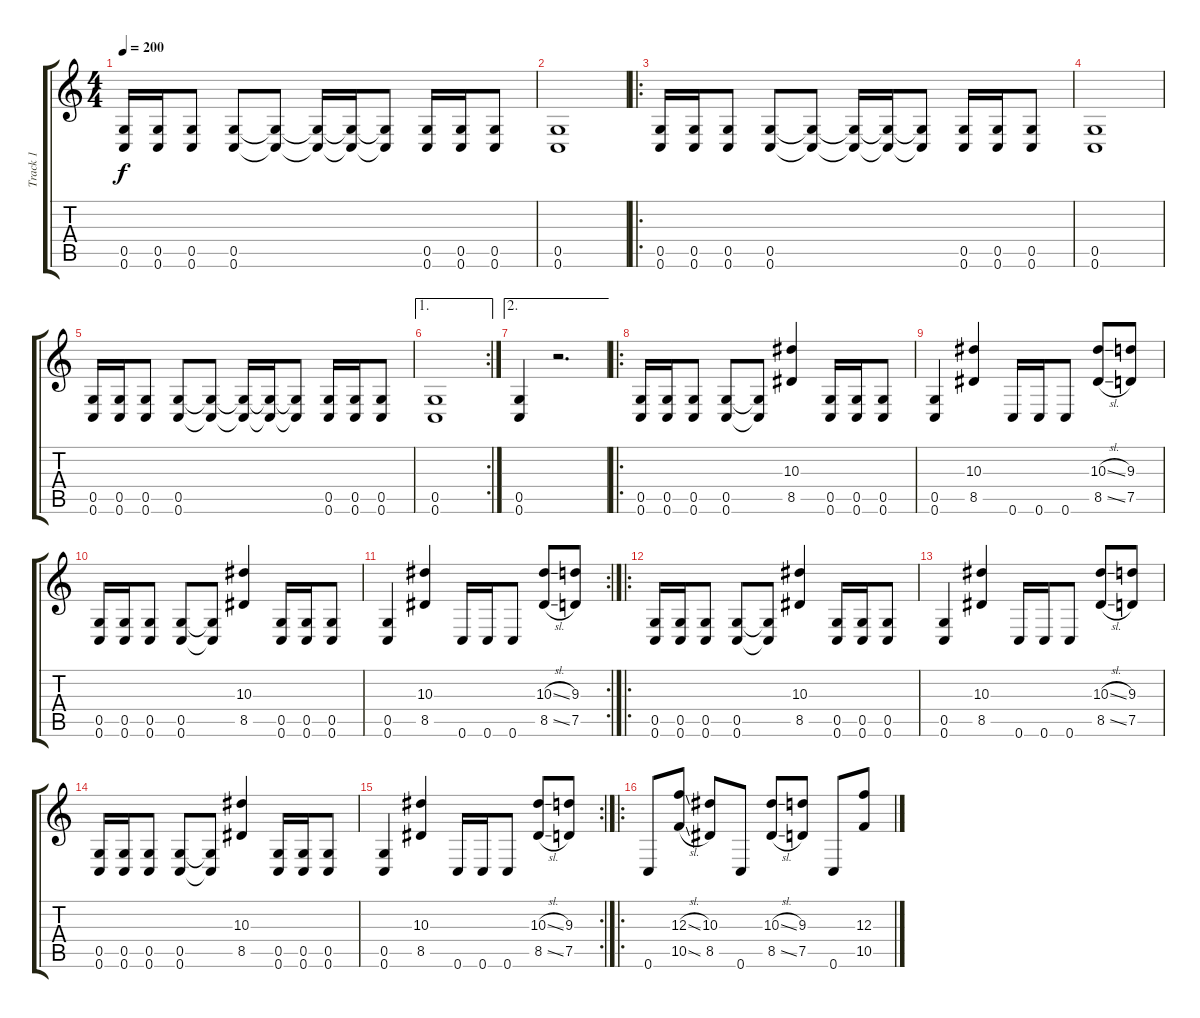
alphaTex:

\track ("Track 1" "Track 1") {instrument distortionguitar}
\staff {score tabs}
\tuning (D4 A3 F3 C3 G2 C2) {hide}
\ts (4 4)
\tempo 200
\clef g2
\ks c
(0.5 0.6).16{dy f} (0.5 0.6).16 (0.5 0.6).8 (0.5 0.6).8 (0.5{t} 0.6{t}).8 (0.5{t} 0.6{t}).16 (0.5{t} 0.6{t}).16 (0.5{t} 0.6{t}).8 (0.5 0.6).16 (0.5 0.6).16 (0.5 0.6).8 |
(0.5 0.6).1 |
\ro
(0.5 0.6).16 (0.5 0.6).16 (0.5 0.6).8 (0.5 0.6).8 (0.5{t} 0.6{t}).8 (0.5{t} 0.6{t}).16 (0.5{t} 0.6{t}).16 (0.5{t} 0.6{t}).8 (0.5 0.6).16 (0.5 0.6).16 (0.5 0.6).8 |
(0.5 0.6).1 |
(0.5 0.6).16 (0.5 0.6).16 (0.5 0.6).8 (0.5 0.6).8 (0.5{t} 0.6{t}).8 (0.5{t} 0.6{t}).16 (0.5{t} 0.6{t}).16 (0.5{t} 0.6{t}).8 (0.5 0.6).16 (0.5 0.6).16 (0.5 0.6).8 |
\ae 1
\rc 2
(0.5 0.6).1 |
\ae 2
(0.5 0.6).4 r.2{d} |
\ro
(0.5 0.6).16 (0.5 0.6).16 (0.5 0.6).8 (0.5 0.6).8 (0.5{t} 0.6{t}).8 (10.3 8.5).4 (0.5 0.6).16 (0.5 0.6).16 (0.5 0.6).8 |
(0.5 0.6).4 (10.3 8.5).4 0.6.16 0.6.16 0.6.8 (10.3{sl} 8.5{sl}).8 (9.3 7.5).8 |
(0.5 0.6).16 (0.5 0.6).16 (0.5 0.6).8 (0.5 0.6).8 (0.5{t} 0.6{t}).8 (10.3 8.5).4 (0.5 0.6).16 (0.5 0.6).16 (0.5 0.6).8 |
\rc 2
(0.5 0.6).4 (10.3 8.5).4 0.6.16 0.6.16 0.6.8 (10.3{sl} 8.5{sl}).8 (9.3 7.5).8 |
\ro
(0.5 0.6).16 (0.5 0.6).16 (0.5 0.6).8 (0.5 0.6).8 (0.5{t} 0.6{t}).8 (10.3 8.5).4 (0.5 0.6).16 (0.5 0.6).16 (0.5 0.6).8 |
(0.5 0.6).4 (10.3 8.5).4 0.6.16 0.6.16 0.6.8 (10.3{sl} 8.5{sl}).8 (9.3 7.5).8 |
(0.5 0.6).16 (0.5 0.6).16 (0.5 0.6).8 (0.5 0.6).8 (0.5{t} 0.6{t}).8 (10.3 8.5).4 (0.5 0.6).16 (0.5 0.6).16 (0.5 0.6).8 |
\rc 2
(0.5 0.6).4 (10.3 8.5).4 0.6.16 0.6.16 0.6.8 (10.3{sl} 8.5{sl}).8 (9.3 7.5).8 |
\ro
0.6.8{volume 13} (12.3{sl} 10.5{sl}).8 (10.3 8.5).8 0.6.8 (10.3{sl} 8.5{sl}).8 (9.3 7.5).8 0.6.8 (12.3{sl} 10.5{sl}).8
